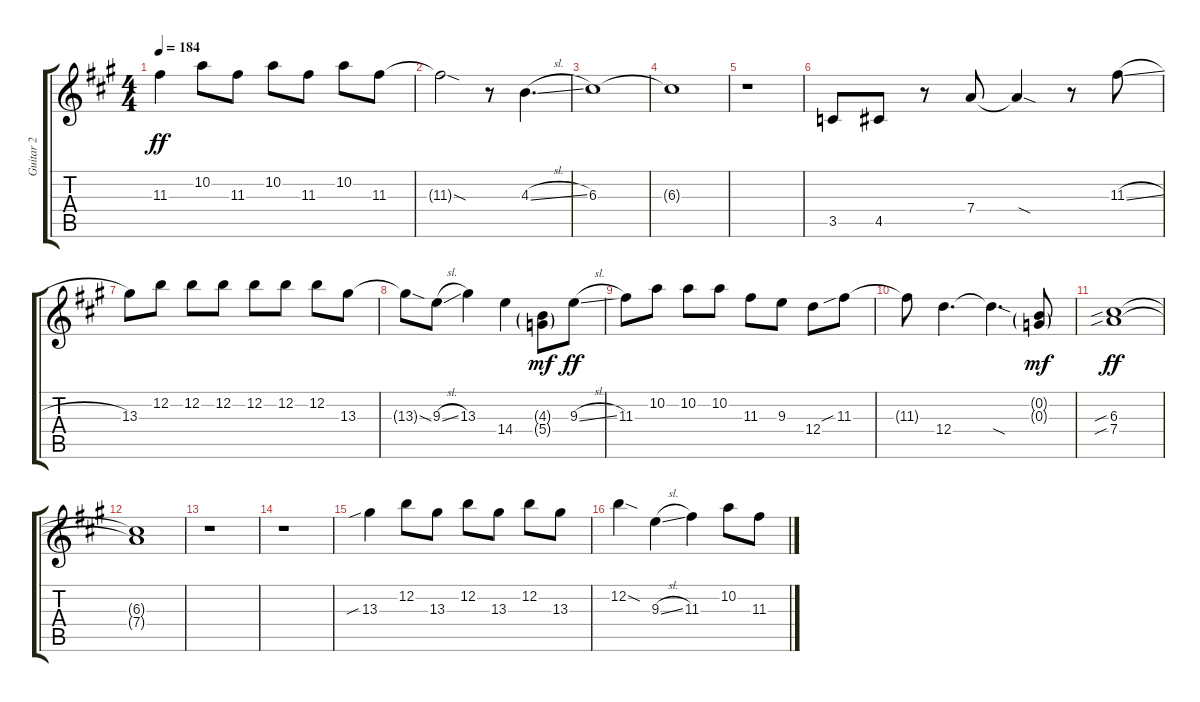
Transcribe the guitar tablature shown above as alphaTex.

\track ("Guitar 2" "Guitar 2") {instrument overdrivenguitar}
\staff {score tabs}
\tuning (E4 B3 G3 D3 A2 E2) {hide}
\ts (4 4)
\tempo 184
\clef g2
\ks a
11.3.4{dy ff} 10.2.8 11.3.8 10.2.8 11.3.8 10.2.8 11.3.8 |
11.3{sod t}.2 r.8 4.3{sl}.4{d} |
6.3.1 |
6.3{t}.1 |
r.1 |
3.5.8 4.5.8 r.8 7.4.8 7.4{sod t}.4 r.8 11.3{sl}.8 |
13.3.8 12.2.8 12.2.8 12.2.8 12.2.8 12.2.8 12.2.8 13.3.8 |
13.3{sod t}.8 9.3{sl}.8 13.3.4 14.4.4 (4.3{g} 5.4{g}).8{dy mf} 9.3{sl}.8{dy ff} |
11.3.8 10.2.8 10.2.8 10.2.8 11.3.8 9.3.8 12.4.8 11.3{sib}.8 |
11.3{t}.8 12.4.4{d} 12.4{sod t}.4{d} (0.2{g} 0.3{g}).8{dy mf} |
(6.3{sib} 7.4{sib}).1{dy ff} |
(6.3{t} 7.4{t}).1 |
r.1 |
r.1 |
13.3{sib}.4 12.2.8 13.3.8 12.2.8 13.3.8 12.2.8 13.3.8 |
12.2{sod}.4 9.3{sl}.4 11.3.4 10.2.8 11.3.8
